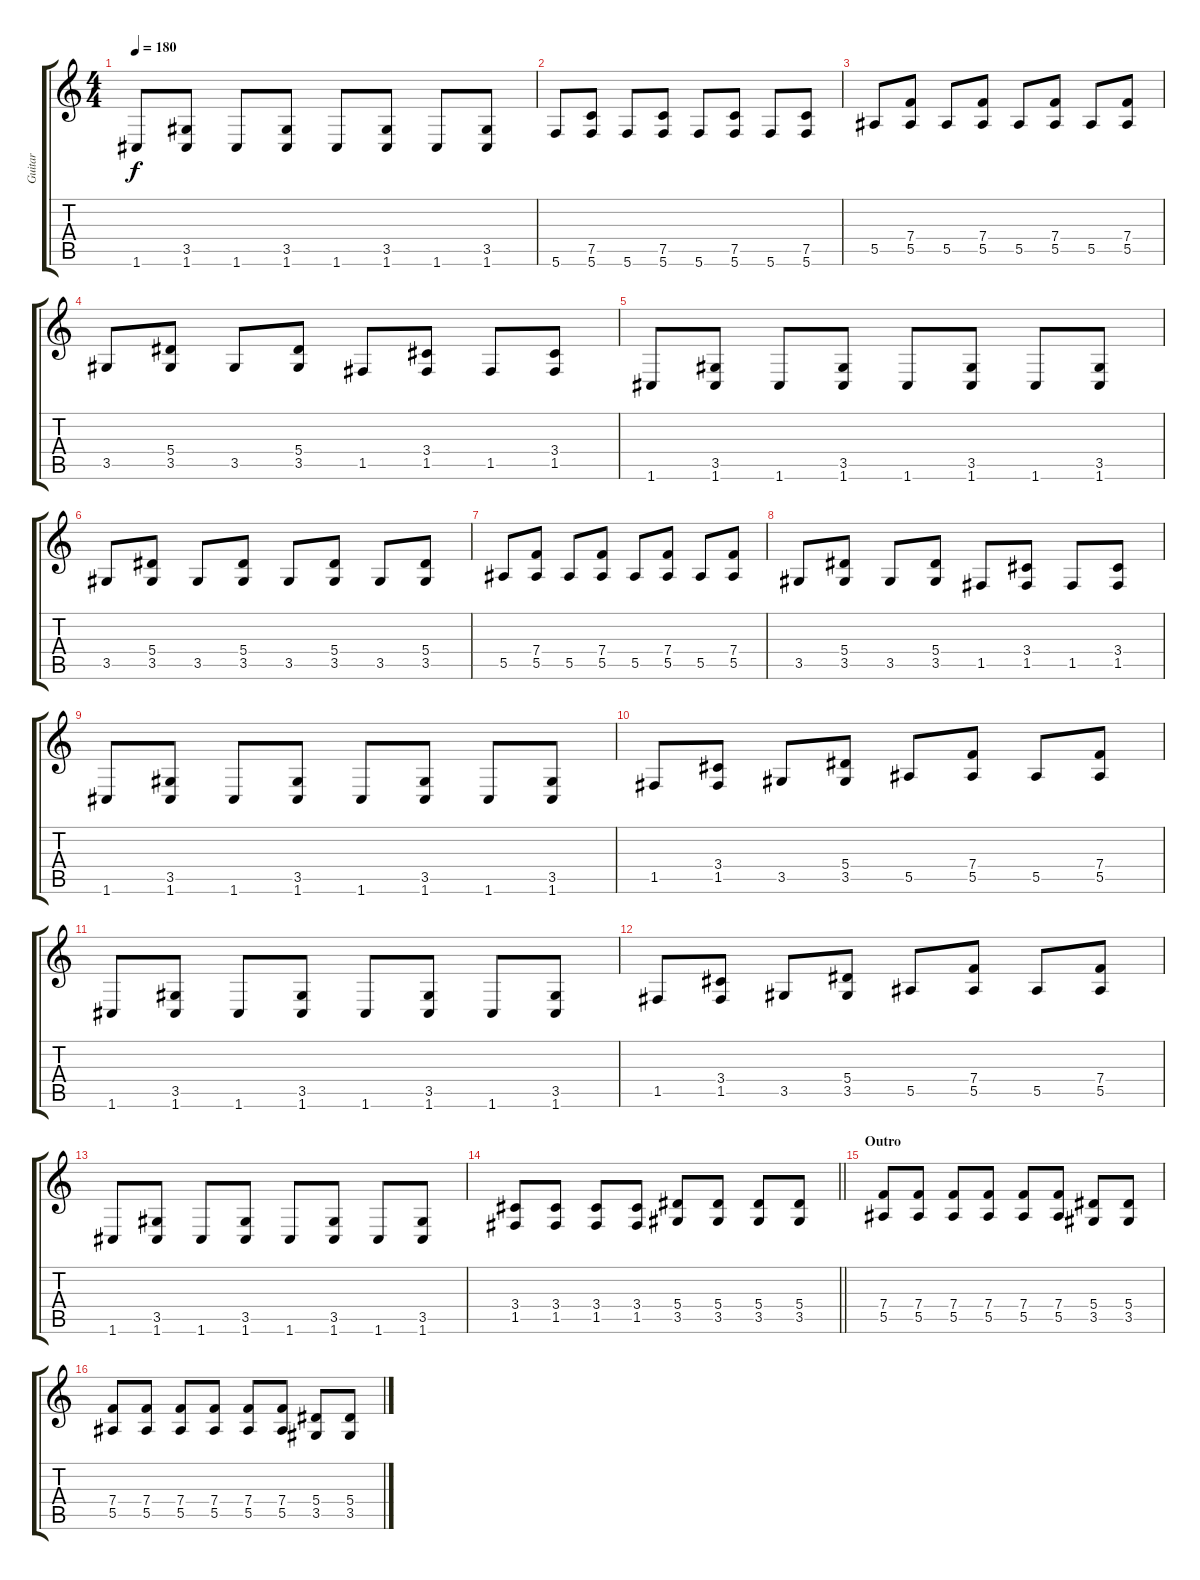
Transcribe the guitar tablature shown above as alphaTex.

\track ("Guitar" "Guitar") {instrument distortionguitar}
\staff {score tabs}
\tuning (C4 G3 Eb3 Bb2 F2 C2) {hide}
\ts (4 4)
\tempo 180
\clef g2
\ks c
1.6.8{dy f} (3.5 1.6).8 1.6.8 (3.5 1.6).8 1.6.8 (3.5 1.6).8 1.6.8 (3.5 1.6).8 |
5.6.8 (7.5 5.6).8 5.6.8 (7.5 5.6).8 5.6.8 (7.5 5.6).8 5.6.8 (7.5 5.6).8 |
5.5.8 (7.4 5.5).8 5.5.8 (7.4 5.5).8 5.5.8 (7.4 5.5).8 5.5.8 (7.4 5.5).8 |
3.5.8 (5.4 3.5).8 3.5.8 (5.4 3.5).8 1.5.8 (3.4 1.5).8 1.5.8 (3.4 1.5).8 |
1.6.8 (3.5 1.6).8 1.6.8 (3.5 1.6).8 1.6.8 (3.5 1.6).8 1.6.8 (3.5 1.6).8 |
3.5.8 (5.4 3.5).8 3.5.8 (5.4 3.5).8 3.5.8 (5.4 3.5).8 3.5.8 (5.4 3.5).8 |
5.5.8 (7.4 5.5).8 5.5.8 (7.4 5.5).8 5.5.8 (7.4 5.5).8 5.5.8 (7.4 5.5).8 |
3.5.8 (5.4 3.5).8 3.5.8 (5.4 3.5).8 1.5.8 (3.4 1.5).8 1.5.8 (3.4 1.5).8 |
1.6.8 (3.5 1.6).8 1.6.8 (3.5 1.6).8 1.6.8 (3.5 1.6).8 1.6.8 (3.5 1.6).8 |
1.5.8 (3.4 1.5).8 3.5.8 (5.4 3.5).8 5.5.8 (7.4 5.5).8 5.5.8 (7.4 5.5).8 |
1.6.8 (3.5 1.6).8 1.6.8 (3.5 1.6).8 1.6.8 (3.5 1.6).8 1.6.8 (3.5 1.6).8 |
1.5.8 (3.4 1.5).8 3.5.8 (5.4 3.5).8 5.5.8 (7.4 5.5).8 5.5.8 (7.4 5.5).8 |
1.6.8 (3.5 1.6).8 1.6.8 (3.5 1.6).8 1.6.8 (3.5 1.6).8 1.6.8 (3.5 1.6).8 |
\barLineRight lightlight
(3.4 1.5).8 (3.4 1.5).8 (3.4 1.5).8 (3.4 1.5).8 (5.4 3.5).8 (5.4 3.5).8 (5.4 3.5).8 (5.4 3.5).8 |
\section ("" "Outro")
(7.4 5.5).8 (7.4 5.5).8 (7.4 5.5).8 (7.4 5.5).8 (7.4 5.5).8 (7.4 5.5).8 (5.4 3.5).8 (5.4 3.5).8 |
(7.4 5.5).8 (7.4 5.5).8 (7.4 5.5).8 (7.4 5.5).8 (7.4 5.5).8 (7.4 5.5).8 (5.4 3.5).8 (5.4 3.5).8
